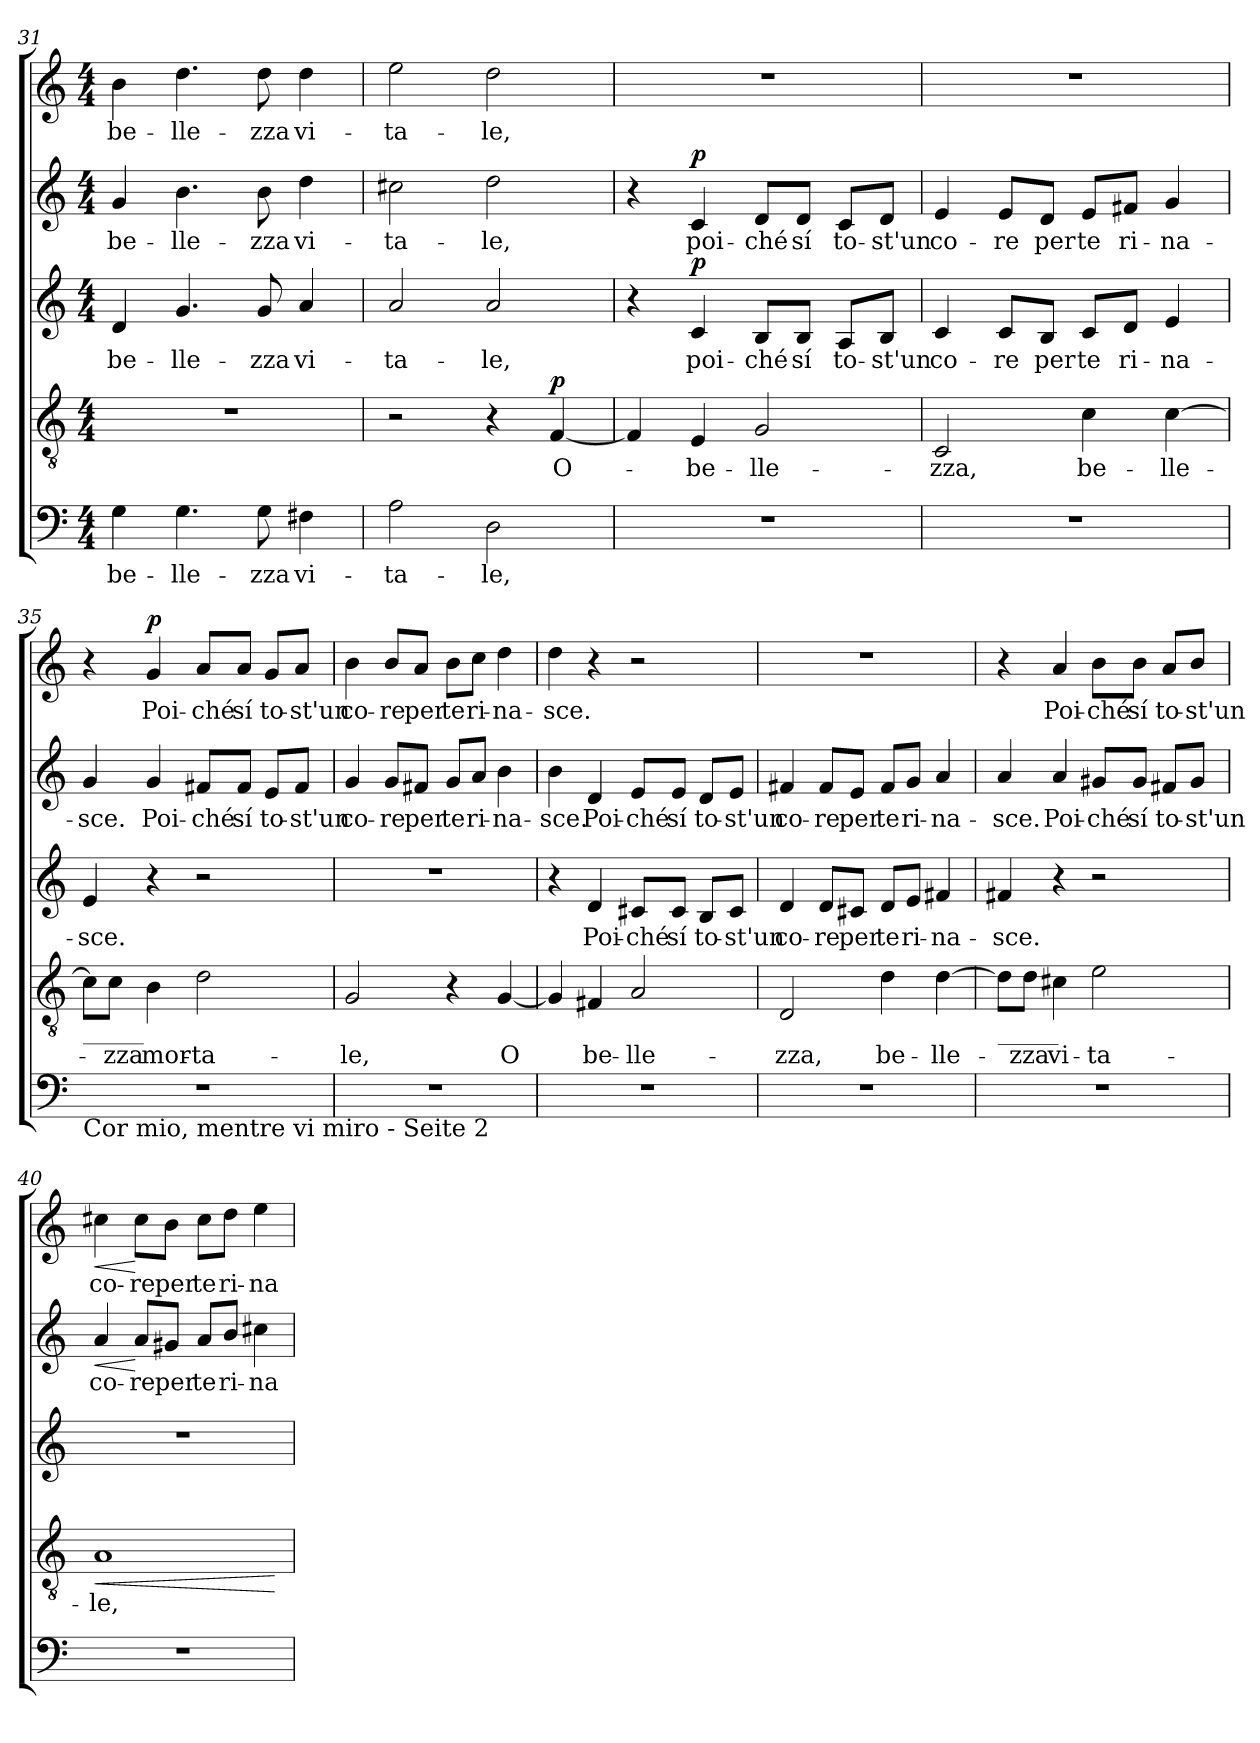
**kern	**text	**kern	**text	**dynam	**kern	**text	**dynam	**kern	**text	**dynam	**kern	**text	**dynam
*part5	*part5	*part4	*part4	*part4	*part3	*part3	*part3	*part2	*part2	*part2	*part1	*part1	*part1
*staff5	*staff5	*staff4	*staff4	*staff4	*staff3	*staff3	*staff3	*staff2	*staff2	*staff2	*staff1	*staff1	*staff1
*clefF4	*	*clefGv2	*	*	*clefG2	*	*	*clefG2	*	*	*clefG2	*	*
*k[]	*	*k[]	*	*	*k[]	*	*	*k[]	*	*	*k[]	*	*
*C:	*	*C:	*	*	*C:	*	*	*C:	*	*	*C:	*	*
*M4/4	*	*M4/4	*	*	*M4/4	*	*	*M4/4	*	*	*M4/4	*	*
=31	=31	=31	=31	=31	=31	=31	=31	=31	=31	=31	=31	=31	=31
!	!LO:LY:b	!	!	!	!	!LO:LY:b	!	!	!LO:LY:b	!	!	!LO:LY:b	!
4G\	be-	1r	.	.	4d/	be-	.	4g/	be-	.	4b\	be-	.
!	!LO:LY:b	!	!	!	!	!LO:LY:b	!	!	!LO:LY:b	!	!	!LO:LY:b	!
4.G\	-lle-	.	.	.	4.g/	-lle-	.	4.b\	-lle-	.	4.dd\	-lle-	.
!	!LO:LY:b	!	!	!	!	!LO:LY:b	!	!	!LO:LY:b	!	!	!LO:LY:b	!
8G\	-zza	.	.	.	8g/	-zza	.	8b\	-zza	.	8dd\	-zza	.
!	!LO:LY:b	!	!	!	!	!LO:LY:b	!	!	!LO:LY:b	!	!	!LO:LY:b	!
4F#X\	vi-	.	.	.	4a/	vi-	.	4dd\	vi-	.	4dd\	vi-	.
=32	=32	=32	=32	=32	=32	=32	=32	=32	=32	=32	=32	=32	=32
!	!LO:LY:b	!	!	!	!	!LO:LY:b	!	!	!LO:LY:b	!	!	!LO:LY:b	!
2A\	-ta-	2r	.	.	2a/	-ta-	.	2cc#X\	-ta-	.	2ee\	-ta-	.
!	!LO:LY:b	!	!	!	!	!LO:LY:b	!	!	!LO:LY:b	!	!	!LO:LY:b	!
2D\	-le,	4r	.	.	2a/	-le,	.	2dd\	-le,	.	2dd\	-le,	.
!	!	!	!LO:LY:b	!LO:DY:a	!	!	!	!	!	!	!	!	!
.	.	[4F/	O-	p	.	.	.	.	.	.	.	.	.
=33	=33	=33	=33	=33	=33	=33	=33	=33	=33	=33	=33	=33	=33
1r	.	4F/]	.	.	4r	.	.	4r	.	.	1r	.	.
!	!	!	!LO:LY:b	!	!	!LO:LY:b	!LO:DY:a	!	!LO:LY:b	!LO:DY:a	!	!	!
.	.	4E/	-be-	.	4c/	poi-	p	4c/	poi-	p	.	.	.
!	!	!	!LO:LY:b	!	!	!LO:LY:b	!	!	!LO:LY:b	!	!	!	!
.	.	2G/	-lle-	.	8B/L	-ché	.	8d/L	-ché	.	.	.	.
!	!	!	!	!	!	!LO:LY:b	!	!	!LO:LY:b	!	!	!	!
.	.	.	.	.	8B/J	sí	.	8d/J	sí	.	.	.	.
!	!	!	!	!	!	!LO:LY:b	!	!	!LO:LY:b	!	!	!	!
.	.	.	.	.	8A/L	to-	.	8c/L	to-	.	.	.	.
!	!	!	!	!	!	!LO:LY:b	!	!	!LO:LY:b	!	!	!	!
.	.	.	.	.	8B/J	-st'un	.	8d/J	-st'un	.	.	.	.
=34	=34	=34	=34	=34	=34	=34	=34	=34	=34	=34	=34	=34	=34
!	!	!	!LO:LY:b	!	!	!LO:LY:b	!	!	!LO:LY:b	!	!	!	!
1r	.	2C/	-zza,	.	4c/	co-	.	4e/	co-	.	1r	.	.
!	!	!	!	!	!	!LO:LY:b	!	!	!LO:LY:b	!	!	!	!
.	.	.	.	.	8c/L	-re	.	8e/L	-re	.	.	.	.
!	!	!	!	!	!	!LO:LY:b	!	!	!LO:LY:b	!	!	!	!
.	.	.	.	.	8B/J	per	.	8d/J	per	.	.	.	.
!	!	!	!LO:LY:b	!	!	!LO:LY:b	!	!	!LO:LY:b	!	!	!	!
.	.	4c\	be-	.	8c/L	te	.	8e/L	te	.	.	.	.
!	!	!	!	!	!	!LO:LY:b	!	!	!LO:LY:b	!	!	!	!
.	.	.	.	.	8d/J	ri-	.	8f#X/J	ri-	.	.	.	.
!	!	!	!LO:LY:b	!	!	!LO:LY:b	!	!	!LO:LY:b	!	!	!	!
.	.	[4c\	-lle-	.	4e/	-na-	.	4g/	-na-	.	.	.	.
!!LO:LB:g=z
=35	=35	=35	=35	=35	=35	=35	=35	=35	=35	=35	=35	=35	=35
!	!	!LO:TX:b:t=_____	!	!	!	!	!	!	!	!	!	!	!
!LO:TX:b:t=Cor mio, mentre vi miro   -   Seite 2	!	!	!	!	!	!	!	!	!	!	!	!	!
!	!	!	!	!	!	!LO:LY:b	!	!	!LO:LY:b	!	!	!	!
1r	.	8c\L]	.	.	4e/	-sce.	.	4g/	-sce.	.	4r	.	.
!	!	!	!LO:LY:b	!	!	!	!	!	!	!	!	!	!
.	.	8c\J	-zza	.	.	.	.	.	.	.	.	.	.
!	!	!	!LO:LY:b	!	!	!	!	!	!LO:LY:b	!	!	!LO:LY:b	!LO:DY:a
.	.	4B\	mor-	.	4r	.	.	4g/	Poi-	.	4g/	Poi-	p
!	!	!	!LO:LY:b	!	!	!	!	!	!LO:LY:b	!	!	!LO:LY:b	!
.	.	2d\	-ta-	.	2r	.	.	8f#X/L	-ché	.	8a/L	-ché	.
!	!	!	!	!	!	!	!	!	!LO:LY:b	!	!	!LO:LY:b	!
.	.	.	.	.	.	.	.	8f#/J	sí	.	8a/J	sí	.
!	!	!	!	!	!	!	!	!	!LO:LY:b	!	!	!LO:LY:b	!
.	.	.	.	.	.	.	.	8e/L	to-	.	8g/L	to-	.
!	!	!	!	!	!	!	!	!	!LO:LY:b	!	!	!LO:LY:b	!
.	.	.	.	.	.	.	.	8f#/J	-st'un	.	8a/J	-st'un	.
=36	=36	=36	=36	=36	=36	=36	=36	=36	=36	=36	=36	=36	=36
!	!	!	!LO:LY:b	!	!	!	!	!	!LO:LY:b	!	!	!LO:LY:b	!
1r	.	2G/	-le,	.	1r	.	.	4g/	co-	.	4b\	co-	.
!	!	!	!	!	!	!	!	!	!LO:LY:b	!	!	!LO:LY:b	!
.	.	.	.	.	.	.	.	8g/L	-re	.	8b/L	-re	.
!	!	!	!	!	!	!	!	!	!LO:LY:b	!	!	!LO:LY:b	!
.	.	.	.	.	.	.	.	8f#X/J	per	.	8a/J	per	.
!	!	!	!	!	!	!	!	!	!LO:LY:b	!	!	!LO:LY:b	!
.	.	4r	.	.	.	.	.	8g/L	te	.	8b\L	te	.
!	!	!	!	!	!	!	!	!	!LO:LY:b	!	!	!LO:LY:b	!
.	.	.	.	.	.	.	.	8a/J	ri-	.	8cc\J	ri-	.
!	!	!	!LO:LY:b	!	!	!	!	!	!LO:LY:b	!	!	!LO:LY:b	!
.	.	[4G/	O	.	.	.	.	4b\	-na-	.	4dd\	-na-	.
=37	=37	=37	=37	=37	=37	=37	=37	=37	=37	=37	=37	=37	=37
!	!	!	!	!	!	!	!	!	!LO:LY:b	!	!	!LO:LY:b	!
1r	.	4G/]	.	.	4r	.	.	4b\	-sce.	.	4dd\	-sce.	.
!	!	!	!LO:LY:b	!	!	!LO:LY:b	!	!	!LO:LY:b	!	!	!	!
.	.	4F#X/	be-	.	4d/	Poi-	.	4d/	Poi-	.	4r	.	.
!	!	!	!LO:LY:b	!	!	!LO:LY:b	!	!	!LO:LY:b	!	!	!	!
.	.	2A/	-lle-	.	8c#X/L	-ché	.	8e/L	-ché	.	2r	.	.
!	!	!	!	!	!	!LO:LY:b	!	!	!LO:LY:b	!	!	!	!
.	.	.	.	.	8c#/J	sí	.	8e/J	sí	.	.	.	.
!	!	!	!	!	!	!LO:LY:b	!	!	!LO:LY:b	!	!	!	!
.	.	.	.	.	8B/L	to-	.	8d/L	to-	.	.	.	.
!	!	!	!	!	!	!LO:LY:b	!	!	!LO:LY:b	!	!	!	!
.	.	.	.	.	8c#/J	-st'un	.	8e/J	-st'un	.	.	.	.
=38	=38	=38	=38	=38	=38	=38	=38	=38	=38	=38	=38	=38	=38
!	!	!	!LO:LY:b	!	!	!LO:LY:b	!	!	!LO:LY:b	!	!	!	!
1r	.	2D/	-zza,	.	4d/	co-	.	4f#X/	co-	.	1r	.	.
!	!	!	!	!	!	!LO:LY:b	!	!	!LO:LY:b	!	!	!	!
.	.	.	.	.	8d/L	-re	.	8f#/L	-re	.	.	.	.
!	!	!	!	!	!	!LO:LY:b	!	!	!LO:LY:b	!	!	!	!
.	.	.	.	.	8c#X/J	per	.	8e/J	per	.	.	.	.
!	!	!	!LO:LY:b	!	!	!LO:LY:b	!	!	!LO:LY:b	!	!	!	!
.	.	4d\	be-	.	8d/L	te	.	8f#/L	te	.	.	.	.
!	!	!	!	!	!	!LO:LY:b	!	!	!LO:LY:b	!	!	!	!
.	.	.	.	.	8e/J	ri-	.	8g/J	ri-	.	.	.	.
!	!	!	!LO:LY:b	!	!	!LO:LY:b	!	!	!LO:LY:b	!	!	!	!
.	.	[4d\	-lle-	.	4f#X/	-na-	.	4a/	-na-	.	.	.	.
!!LO:PB:g=z
=39	=39	=39	=39	=39	=39	=39	=39	=39	=39	=39	=39	=39	=39
!	!	!LO:TX:b:t=_____	!	!	!	!	!	!	!	!	!	!	!
!	!	!	!	!	!	!LO:LY:b	!	!	!LO:LY:b	!	!	!	!
1r	.	8d\L]	.	.	4f#X/	-sce.	.	4a/	-sce.	.	4r	.	.
!	!	!	!LO:LY:b	!	!	!	!	!	!	!	!	!	!
.	.	8d\J	-zza	.	.	.	.	.	.	.	.	.	.
!	!	!	!LO:LY:b	!	!	!	!	!	!LO:LY:b	!	!	!LO:LY:b	!
.	.	4c#X\	vi-	.	4r	.	.	4a/	Poi-	.	4a/	Poi-	.
!	!	!	!LO:LY:b	!	!	!	!	!	!LO:LY:b	!	!	!LO:LY:b	!
.	.	2e\	-ta-	.	2r	.	.	8g#X/L	-ché	.	8b\L	-ché	.
!	!	!	!	!	!	!	!	!	!LO:LY:b	!	!	!LO:LY:b	!
.	.	.	.	.	.	.	.	8g#/J	sí	.	8b\J	sí	.
!	!	!	!	!	!	!	!	!	!LO:LY:b	!	!	!LO:LY:b	!
.	.	.	.	.	.	.	.	8f#X/L	to-	.	8a/L	to-	.
!	!	!	!	!	!	!	!	!	!LO:LY:b	!	!	!LO:LY:b	!
.	.	.	.	.	.	.	.	8g#/J	-st'un	.	8b/J	-st'un	.
=40	=40	=40	=40	=40	=40	=40	=40	=40	=40	=40	=40	=40	=40
!	!	!	!LO:LY:b	!LO:HP:b	!	!	!	!	!LO:LY:b	!LO:HP:b	!	!LO:LY:b	!LO:HP:b
1r	.	1A	-le,	<	1r	.	.	4a/	co-	<	4cc#X\	co-	<
!	!	!	!	!	!	!	!	!	!LO:LY:b	!	!	!LO:LY:b	!
.	.	.	.	.	.	.	.	8a/L	-re	[	8cc#\L	-re	[
!	!	!	!	!	!	!	!	!	!LO:LY:b	!	!	!LO:LY:b	!
.	.	.	.	.	.	.	.	8g#X/J	per	.	8b\J	per	.
!	!	!	!	!	!	!	!	!	!LO:LY:b	!	!	!LO:LY:b	!
.	.	.	.	.	.	.	.	8a/L	te	.	8cc#\L	te	.
!	!	!	!	!	!	!	!	!	!LO:LY:b	!	!	!LO:LY:b	!
.	.	.	.	.	.	.	.	8b/J	ri-	.	8dd\J	ri-	.
!	!	!	!	!	!	!	!	!	!LO:LY:b	!	!	!LO:LY:b	!
.	.	.	.	.	.	.	.	4cc#X\	-na-	.	4ee\	-na-	.
.	.	.	.	[	.	.	.	.	.	.	.	.	.
=	=	=	=	=	=	=	=	=	=	=	=	=	=
*-	*-	*-	*-	*-	*-	*-	*-	*-	*-	*-	*-	*-	*-
